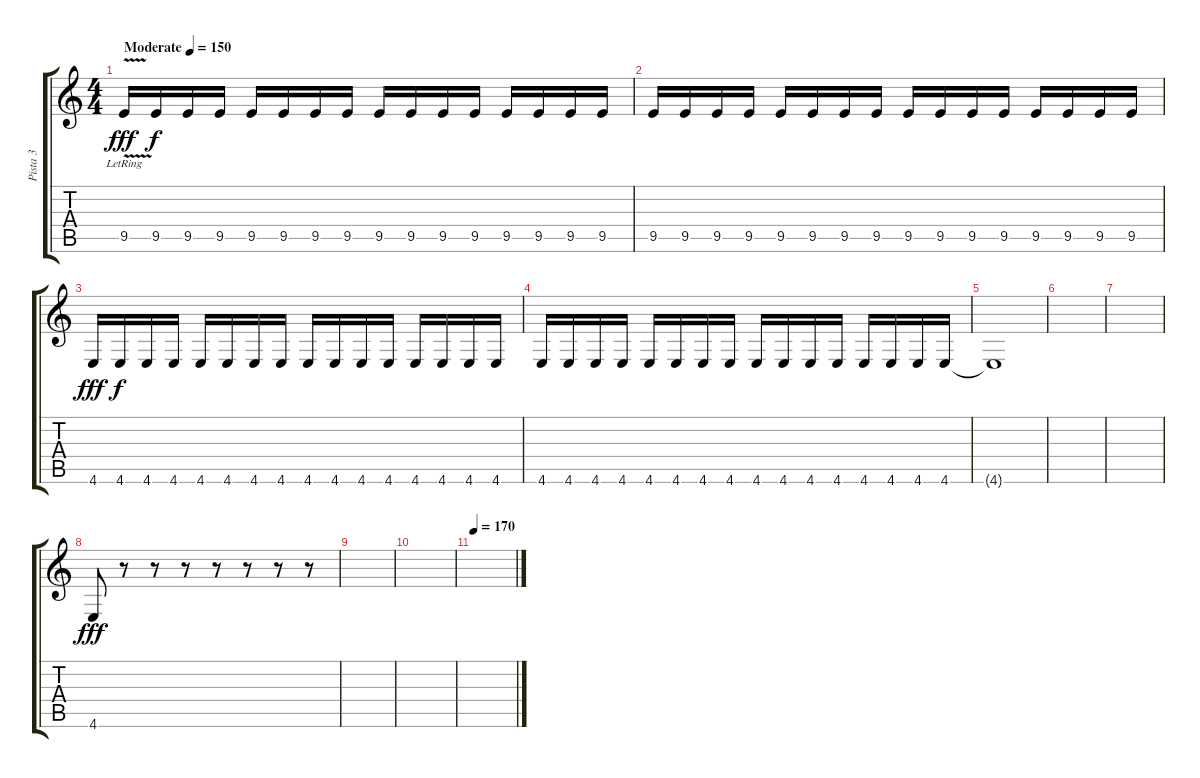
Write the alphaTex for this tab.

\track ("Pista 3" "Pista 3") {instrument acousticguitarsteel}
\staff {score tabs}
\tuning (E4 C4 G3 C3 G2 C2) {hide}
\ts (4 4)
\tempo (150 "Moderate")
\clef g2
\ks c
9.5{v lr}.16{dy fff instrument acousticguitarsteel} 9.5.16{dy f} 9.5.16 9.5.16 9.5.16 9.5.16 9.5.16 9.5.16 9.5.16 9.5.16 9.5.16 9.5.16 9.5.16 9.5.16 9.5.16 9.5.16 |
9.5.16 9.5.16 9.5.16 9.5.16 9.5.16 9.5.16 9.5.16 9.5.16 9.5.16 9.5.16 9.5.16 9.5.16 9.5.16 9.5.16 9.5.16 9.5.16 |
4.6.16{dy fff} 4.6.16{dy f} 4.6.16 4.6.16 4.6.16 4.6.16 4.6.16 4.6.16 4.6.16 4.6.16 4.6.16 4.6.16 4.6.16 4.6.16 4.6.16 4.6.16 |
4.6.16 4.6.16 4.6.16 4.6.16 4.6.16 4.6.16 4.6.16 4.6.16 4.6.16 4.6.16 4.6.16 4.6.16 4.6.16 4.6.16 4.6.16 4.6.16 |
4.6{t}.1 |
|
|
4.6.8{dy fff} r.8 r.8 r.8 r.8 r.8 r.8 r.8 |
|
|
\tempo 170
